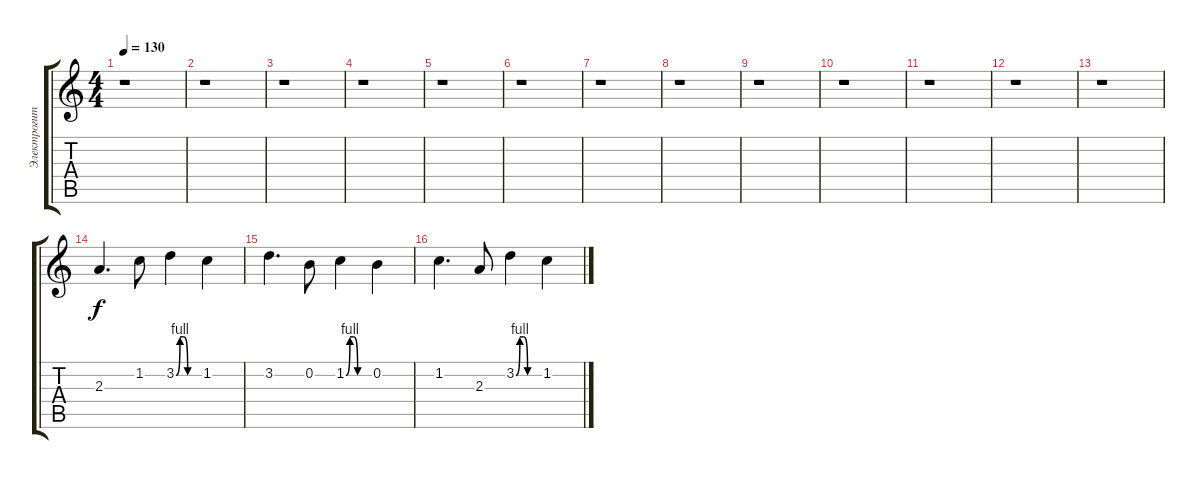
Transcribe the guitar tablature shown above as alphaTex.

\track ("Электрогитара" "Электрогит") {instrument distortionguitar}
\staff {score tabs}
\tuning (E4 B3 G3 D3 A2 E2) {hide}
\ts (4 4)
\tempo 130
\clef g2
\ks c
r.1{dy f} |
r.1 |
r.1 |
r.1 |
r.1 |
r.1 |
r.1 |
r.1 |
r.1 |
r.1 |
r.1 |
r.1 |
r.1 |
2.3.4{d} 1.2.8 3.2{be (custom 0 0 10 4 20 4 30 0 60 0)}.4 1.2.4 |
3.2.4{d} 0.2.8 1.2{be (custom 0 0 10 4 20 4 30 0 60 0)}.4 0.2.4 |
1.2.4{d} 2.3.8 3.2{be (custom 0 0 10 4 20 4 30 0 60 0)}.4 1.2.4
